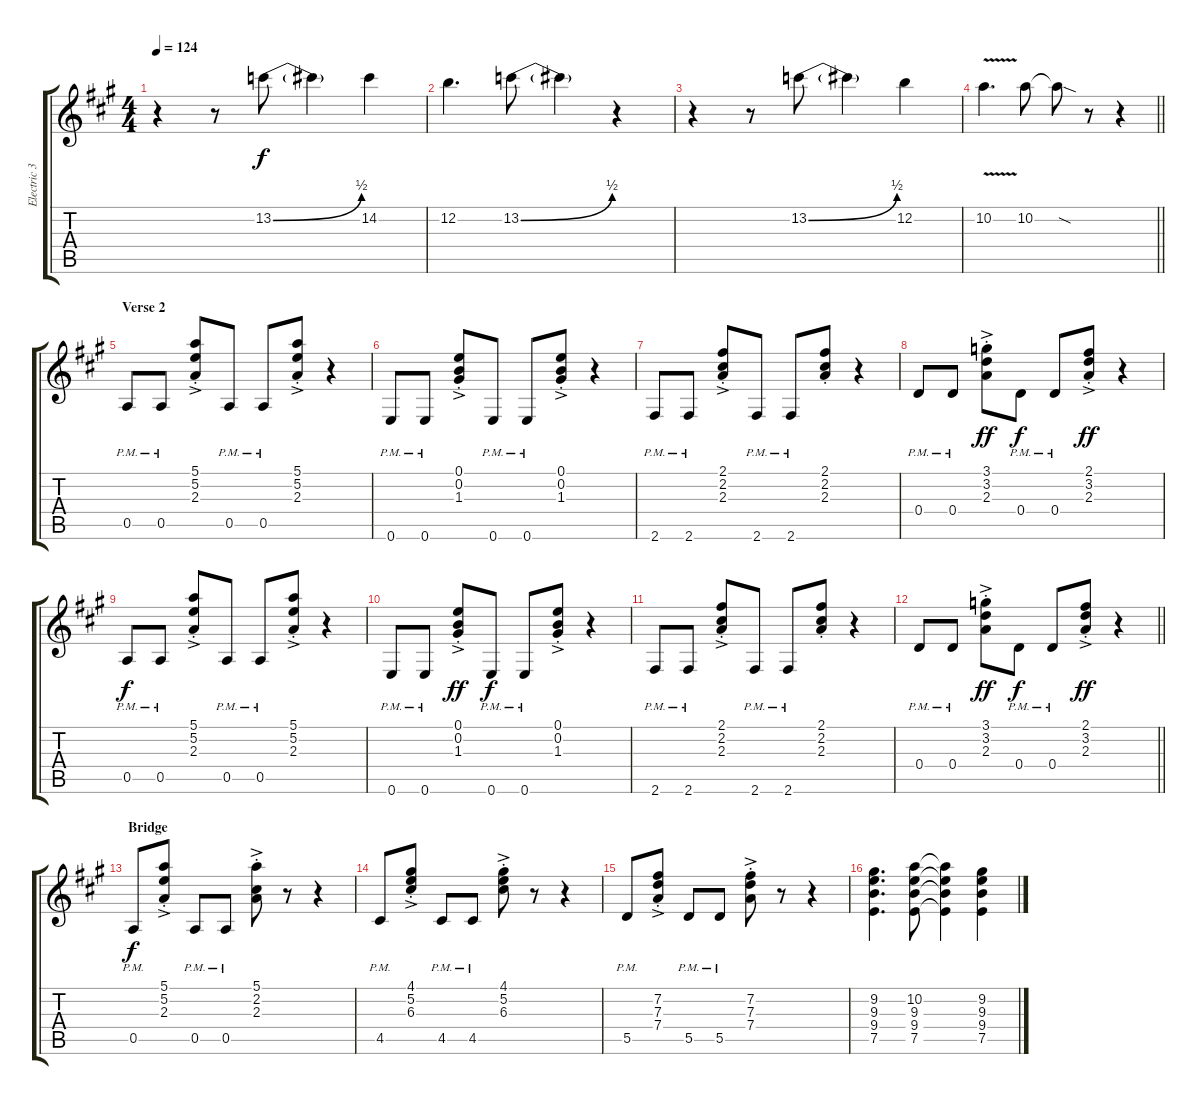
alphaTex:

\track ("Electric 3" "Electric 3") {instrument distortionguitar}
\staff {score tabs}
\tuning (E4 B3 G3 D3 A2 E2) {hide}
\ts (4 4)
\tempo 124
\clef g2
\ks a
r.4{dy f} r.8 13.2{be (bend 0 0 60 2)}.8 13.2{t}.4 14.2.4 |
12.2.4{d} 13.2{be (bend 0 0 60 2)}.8 13.2{t}.4 r.4 |
r.4 r.8 13.2{be (bend 0 0 60 2)}.8 13.2{t}.4 12.2.4 |
\barLineRight lightlight
10.2{v}.4{d} 10.2.8 10.2{sod t}.8 r.8 r.4 |
\section ("" "Verse 2")
0.5{pm}.8 0.5{pm}.8 (5.1{ac st} 5.2{ac st} 2.3{ac st}).8 0.5{pm}.8 0.5{pm}.8 (5.1{ac st} 5.2{ac st} 2.3{ac st}).8 r.4 |
0.6{pm}.8 0.6{pm}.8 (0.1{ac st} 0.2{ac st} 1.3{ac st}).8 0.6{pm}.8 0.6{pm}.8 (0.1{ac st} 0.2{ac st} 1.3{ac st}).8 r.4 |
2.6{pm}.8 2.6{pm}.8 (2.1{ac st} 2.2{ac st} 2.3{ac st}).8 2.6{pm}.8 2.6{pm}.8 (2.1{st} 2.2{st} 2.3{st}).8 r.4 |
0.4{pm}.8 0.4{pm}.8 (3.1{ac st} 3.2{ac st} 2.3{ac st}).8{dy ff} 0.4{pm}.8{dy f} 0.4{pm}.8 (2.1{ac st} 3.2{ac st} 2.3{ac st}).8{dy ff} r.4 |
0.5{pm}.8{dy f} 0.5{pm}.8 (5.1{ac st} 5.2{ac st} 2.3{ac st}).8 0.5{pm}.8 0.5{pm}.8 (5.1{ac st} 5.2{ac st} 2.3{ac st}).8 r.4 |
0.6{pm}.8 0.6{pm}.8 (0.1{ac st} 0.2{ac st} 1.3{ac st}).8{dy ff} 0.6{pm}.8{dy f} 0.6{pm}.8 (0.1{ac st} 0.2{ac st} 1.3{ac st}).8 r.4 |
2.6{pm}.8 2.6{pm}.8 (2.1{ac st} 2.2{ac st} 2.3{ac st}).8 2.6{pm}.8 2.6{pm}.8 (2.1{st} 2.2{st} 2.3{st}).8 r.4 |
\barLineRight lightlight
0.4{pm}.8 0.4{pm}.8 (3.1{ac st} 3.2{ac st} 2.3{ac st}).8{dy ff} 0.4{pm}.8{dy f} 0.4{pm}.8 (2.1{ac st} 3.2{ac st} 2.3{ac st}).8{dy ff} r.4 |
\section ("" "Bridge")
0.5{pm}.8{dy f} (5.1{ac st} 5.2{ac st} 2.3{ac st}).8 0.5{pm}.8 0.5{pm}.8 (5.1{ac st} 2.2{ac st} 2.3{ac st}).8 r.8 r.4 |
4.5{pm}.8 (4.1{ac st} 5.2{ac st} 6.3{ac st}).8 4.5{pm}.8 4.5{pm}.8 (4.1{ac st} 5.2{ac st} 6.3{ac st}).8 r.8 r.4 |
5.5{pm}.8 (7.2{ac st} 7.3{ac st} 7.4{ac st}).8 5.5{pm}.8 5.5{pm}.8 (7.2{ac st} 7.3{ac st} 7.4{ac st}).8 r.8 r.4 |
(9.2 9.3 9.4 7.5).4{d} (10.2 9.3 9.4 7.5).8 (10.2{t} 9.3{t} 9.4{t} 7.5{t}).4 (9.2 9.3 9.4 7.5).4
